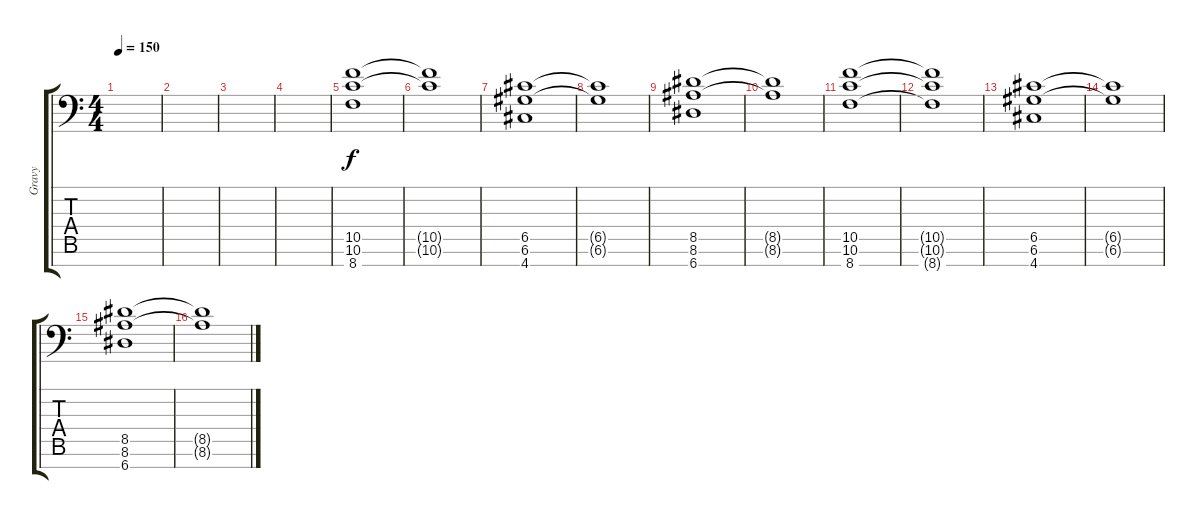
\track ("Gravy" "Gravy") {instrument overdrivenguitar}
\staff {score tabs}
\tuning (D4 A3 F3 C3 G2 D2 A1) {hide}
\ts (4 4)
\tempo 150
\clef f4
\ks c
|
|
|
|
(10.5 10.6 8.7).1 |
(10.5{t} 10.6{t}).1 |
(6.5 6.6 4.7).1 |
(6.5{t} 6.6{t}).1 |
(8.5 8.6 6.7).1 |
(8.5{t} 8.6{t}).1 |
(10.5 10.6 8.7).1 |
(10.5{t} 10.6{t} 8.7{t}).1 |
(6.5 6.6 4.7).1 |
(6.5{t} 6.6{t}).1 |
(8.5 8.6 6.7).1 |
(8.5{t} 8.6{t}).1
